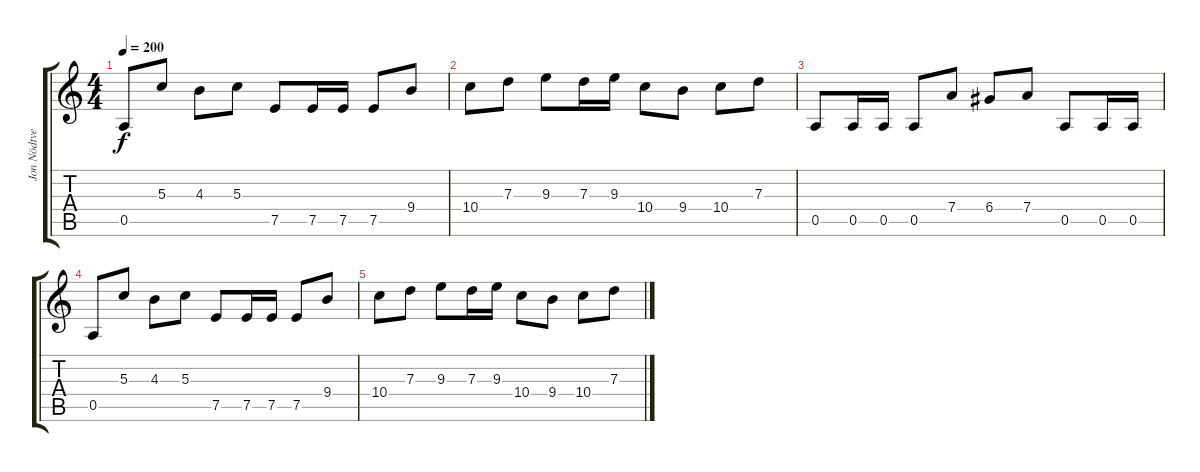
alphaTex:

\track ("Jon Nödtveit" "Jon Nödtve") {instrument distortionguitar}
\staff {score tabs}
\tuning (E4 B3 G3 D3 A2 E2) {hide}
\ts (4 4)
\tempo 200
\clef g2
\ks c
0.5.8{dy f} 5.3.8 4.3.8 5.3.8 7.5.8 7.5.16 7.5.16 7.5.8 9.4.8 |
10.4.8 7.3.8 9.3.8 7.3.16 9.3.16 10.4.8 9.4.8 10.4.8 7.3.8 |
0.5.8 0.5.16 0.5.16 0.5.8 7.4.8 6.4.8 7.4.8 0.5.8 0.5.16 0.5.16 |
0.5.8 5.3.8 4.3.8 5.3.8 7.5.8 7.5.16 7.5.16 7.5.8 9.4.8 |
10.4.8 7.3.8 9.3.8 7.3.16 9.3.16 10.4.8 9.4.8 10.4.8 7.3.8
